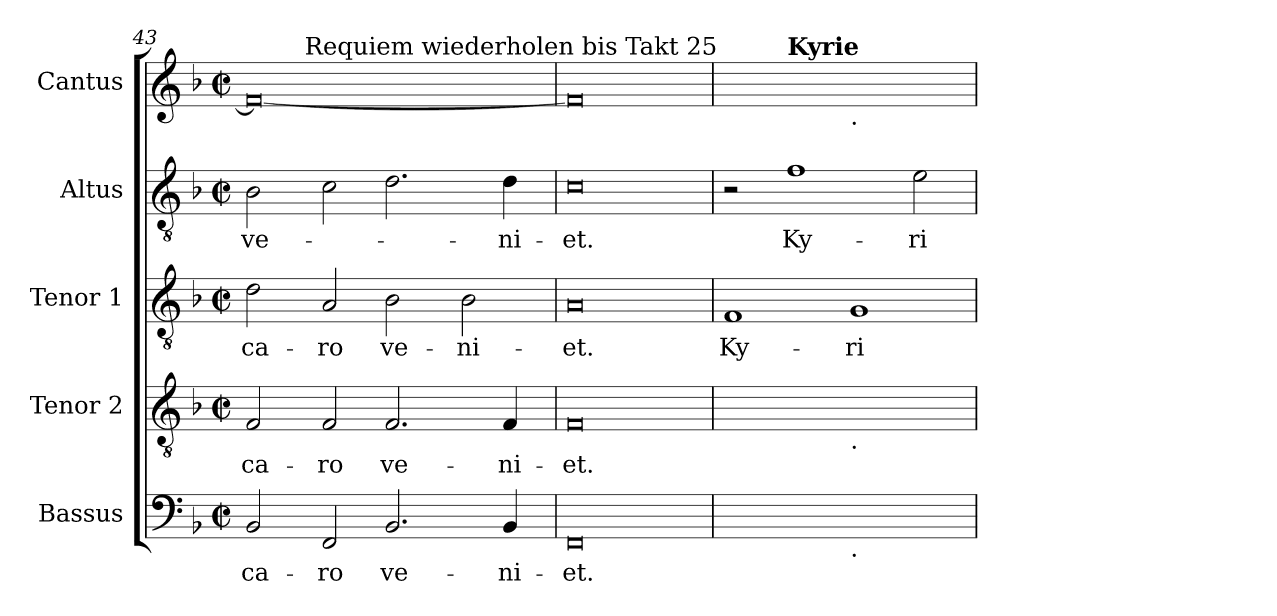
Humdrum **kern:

**kern	**text	**kern	**text	**kern	**text	**kern	**text	**kern
*part5	*part5	*part4	*part4	*part3	*part3	*part2	*part2	*part1
*staff5	*staff5	*staff4	*staff4	*staff3	*staff3	*staff2	*staff2	*staff1
*I"Bassus	*	*I"Tenor 2	*	*I"Tenor 1	*	*I"Altus	*	*I"Cantus
*clefF4	*	*clefGv2	*	*clefGv2	*	*clefGv2	*	*clefG2
*k[b-]	*	*k[b-]	*	*k[b-]	*	*k[b-]	*	*k[b-]
*F:	*	*F:	*	*F:	*	*F:	*	*F:
*M2/2	*	*M2/2	*	*M2/2	*	*M2/2	*	*M2/2
*met(c|)	*	*met(c|)	*	*met(c|)	*	*met(c|)	*	*met(c|)
=43	=43	=43	=43	=43	=43	=43	=43	=43
!	!LO:LY:b:cj	!	!LO:LY:b:cj	!	!LO:LY:b:cj	!	!LO:LY:b:cj	!
*	*	*	*	*	*	*	*	*^
2BB-/	ca-	2F/	ca-	2d\	ca-	2B-\	ve-	0f_<	4..ryy
!	!	!	!	!	!	!	!	!	!LO:TX:a:t=Requiem wiederholen bis Takt 25
.	.	.	.	.	.	.	.	.	1ryy
!	!LO:LY:b:cj	!	!LO:LY:b:cj	!	!LO:LY:b:cj	!	!	!	!
2FF/	-ro	2F/	-ro	2A/	-ro	2c\	.	.	.
!	!LO:LY:b:cj	!	!LO:LY:b:cj	!	!LO:LY:b:cj	!	!	!	!
2.BB-/	ve-	2.F/	ve-	2B-\	ve-	2.d\	.	.	.
.	.	.	.	.	.	.	.	.	2ryy
!	!	!	!	!	!LO:LY:b:cj	!	!	!	!
.	.	.	.	2B-\	-ni-	.	.	.	.
!	!LO:LY:b:cj	!	!LO:LY:b:cj	!	!	!	!LO:LY:b:cj	!	!
4BB-/	-ni-	4F/	-ni-	.	.	4d\	-ni-	.	.
.	.	.	.	.	.	.	.	.	16ryy
=44	=44	=44	=44	=44	=44	=44	=44	=44	=44
!	!LO:LY:b:rj	!	!LO:LY:b:rj	!	!LO:LY:b:rj	!	!LO:LY:b:rj	!	!
*	*	*	*	*	*	*	*	*v	*v
0FF	-et.	0F	-et.	0A	-et.	0c	-et.	0f]
!!LO:LB:g=z
=45	=45!	=45	=45!	=45	=45!	=45	=45!	=45!
!	!	!	!	!	!LO:LY:b:cj	!	!	!
1ryy	.	1ryy	.	1F	Ky-	2r	.	2ryy
!	!	!	!	!	!	!	!	!LO:TX:a:B:t=Kyrie
!	!	!	!	!	!	!	!LO:LY:b:cj	!
.	.	.	.	.	.	1f	Ky-	2ryy
!	!	!	!	!	!	!	!	!LO:TX:b:t=.
!	!	!LO:TX:b:t=.	!	!	!	!	!	!
!LO:TX:b:t=.	!	!	!	!	!	!	!	!
!	!	!	!	!	!LO:LY:b:cj	!	!	!
1ryy	.	1ryy	.	1G	-ri-	.	.	1ryy
!	!	!	!	!	!	!	!LO:LY:b:cj	!
.	.	.	.	.	.	2e\	-ri-	.
=	=	=	=	=	=	=	=	=
*-	*-	*-	*-	*-	*-	*-	*-	*-
